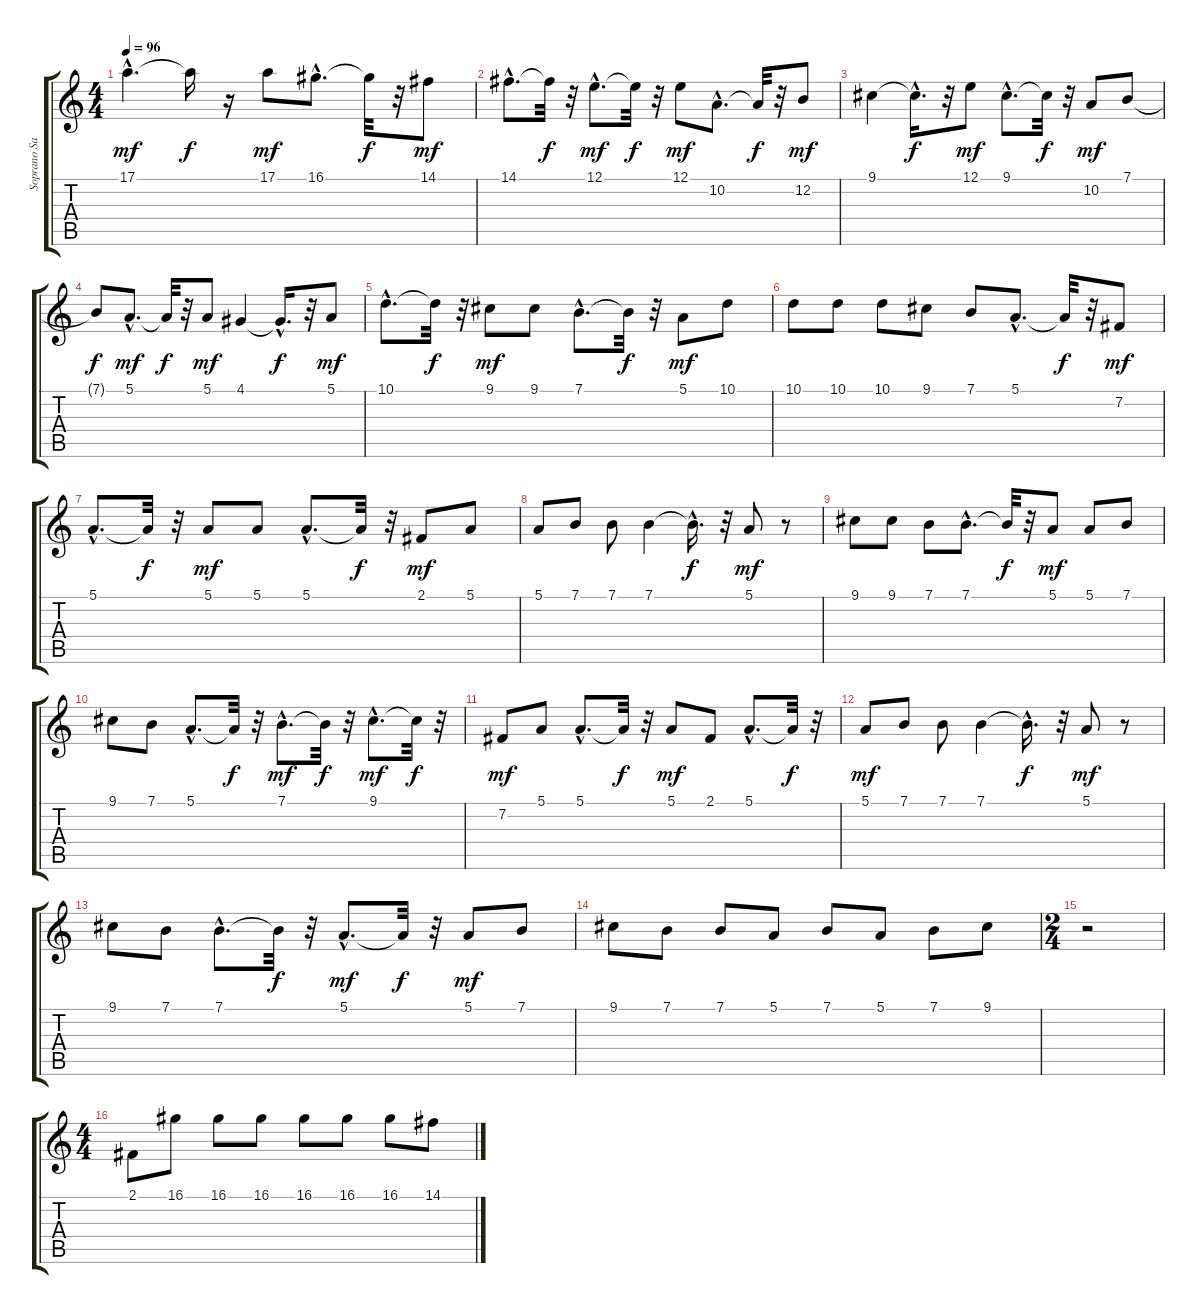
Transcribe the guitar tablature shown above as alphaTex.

\track ("Soprano Saxophone" "Soprano Sa") {instrument sopranosax}
\staff {score tabs}
\tuning (E4 B3 G3 D3 A2 E2) {hide}
\ts (4 4)
\tempo 96
\clef g2
\ks c
17.1{hac}.4{d dy mf} 17.1{t}.16{dy f} r.16 17.1.8{dy mf} 16.1{hac}.8{d} 16.1{t}.32{dy f} r.32 14.1.8{dy mf} |
14.1{hac}.8{d} 14.1{t}.32{dy f} r.32 12.1{hac}.8{d dy mf} 12.1{t}.32{dy f} r.32 12.1.8{dy mf} 10.2{hac}.8{d} 10.2{t}.32{dy f} r.32 12.2.8{dy mf} |
9.1.4 9.1{hac t}.16{d dy f} r.32 12.1.8{dy mf} 9.1{hac}.8{d} 9.1{t}.32{dy f} r.32 10.2.8{dy mf} 7.1.8 |
7.1{t}.8{dy f} 5.1{hac}.8{d dy mf} 5.1{t}.32{dy f} r.32 5.1.8{dy mf} 4.1.4 4.1{hac t}.16{d dy f} r.32 5.1.8{dy mf} |
10.1{hac}.8{d} 10.1{t}.32{dy f} r.32 9.1.8{dy mf} 9.1.8 7.1{hac}.8{d} 7.1{t}.32{dy f} r.32 5.1.8{dy mf} 10.1.8 |
10.1.8 10.1.8 10.1.8 9.1.8 7.1.8 5.1{hac}.8{d} 5.1{t}.32{dy f} r.32 7.2.8{dy mf} |
5.1{hac}.8{d} 5.1{t}.32{dy f} r.32 5.1.8{dy mf} 5.1.8 5.1{hac}.8{d} 5.1{t}.32{dy f} r.32 2.1.8{dy mf} 5.1.8 |
5.1.8 7.1.8 7.1.8 7.1.4 7.1{hac t}.16{d dy f} r.32 5.1.8{dy mf} r.8 |
9.1.8 9.1.8 7.1.8 7.1{hac}.8{d} 7.1{t}.32{dy f} r.32 5.1.8{dy mf} 5.1.8 7.1.8 |
9.1.8 7.1.8 5.1{hac}.8{d} 5.1{t}.32{dy f} r.32 7.1{hac}.8{d dy mf} 7.1{t}.32{dy f} r.32 9.1{hac}.8{d dy mf} 9.1{t}.32{dy f} r.32 |
7.2.8{dy mf} 5.1.8 5.1{hac}.8{d} 5.1{t}.32{dy f} r.32 5.1.8{dy mf} 2.1.8 5.1{hac}.8{d} 5.1{t}.32{dy f} r.32 |
5.1.8{dy mf} 7.1.8 7.1.8 7.1.4 7.1{hac t}.16{d dy f} r.32 5.1.8{dy mf} r.8 |
9.1.8 7.1.8 7.1{hac}.8{d} 7.1{t}.32{dy f} r.32 5.1{hac}.8{d dy mf} 5.1{t}.32{dy f} r.32 5.1.8{dy mf} 7.1.8 |
9.1.8 7.1.8 7.1.8 5.1.8 7.1.8 5.1.8 7.1.8 9.1.8 |
\ts (2 4)
r.2 |
\ts (4 4)
2.1.8 16.1.8 16.1.8 16.1.8 16.1.8 16.1.8 16.1.8 14.1.8
